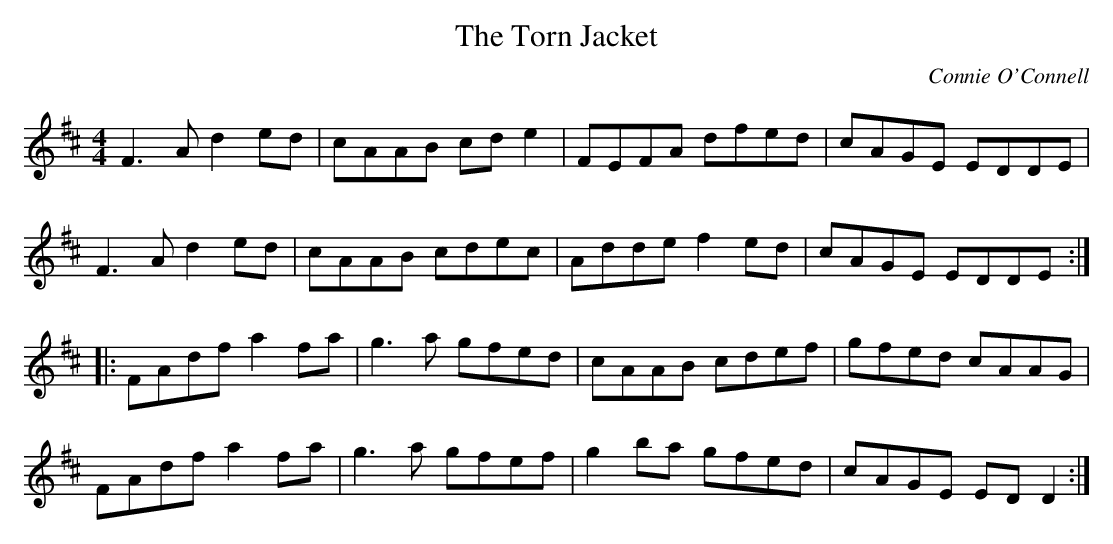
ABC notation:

X:1
T:The Torn Jacket
M:4/4
L:1/8
C:Connie O'Connell
K:D
F3 A d2 ed|cAAB cd e2|FEFA dfed|cAGE EDDE|
F3 A d2 ed|cAAB cdec|Adde f2 ed|cAGE EDDE:|
|:FAdf a2 fa|g3 a gfed|cAAB cdef|gfed cAAG|
FAdf a2 fa|g3 a gfef|g2 ba gfed|cAGE ED D2:|
